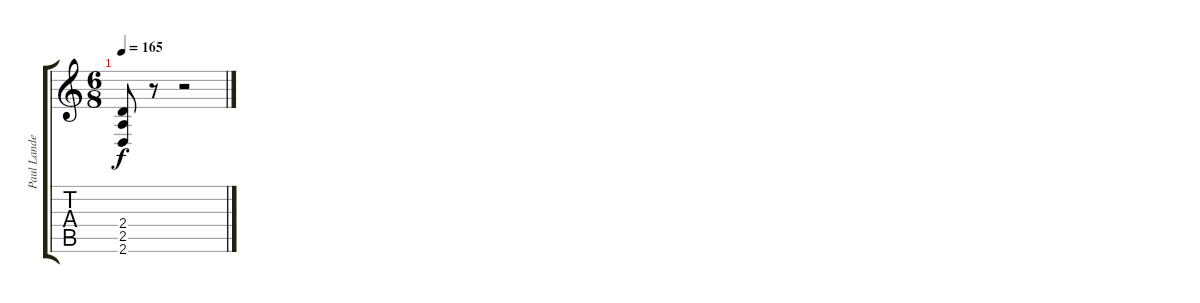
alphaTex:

\track ("Paul Landers" "Paul Lande") {instrument distortionguitar}
\staff {score tabs}
\tuning (E4 C4 G3 C3 G2 C2) {hide}
\ts (6 8)
\tempo 165
\clef g2
\ks c
(2.4 2.5 2.6).8{dy f} r.8 r.2
